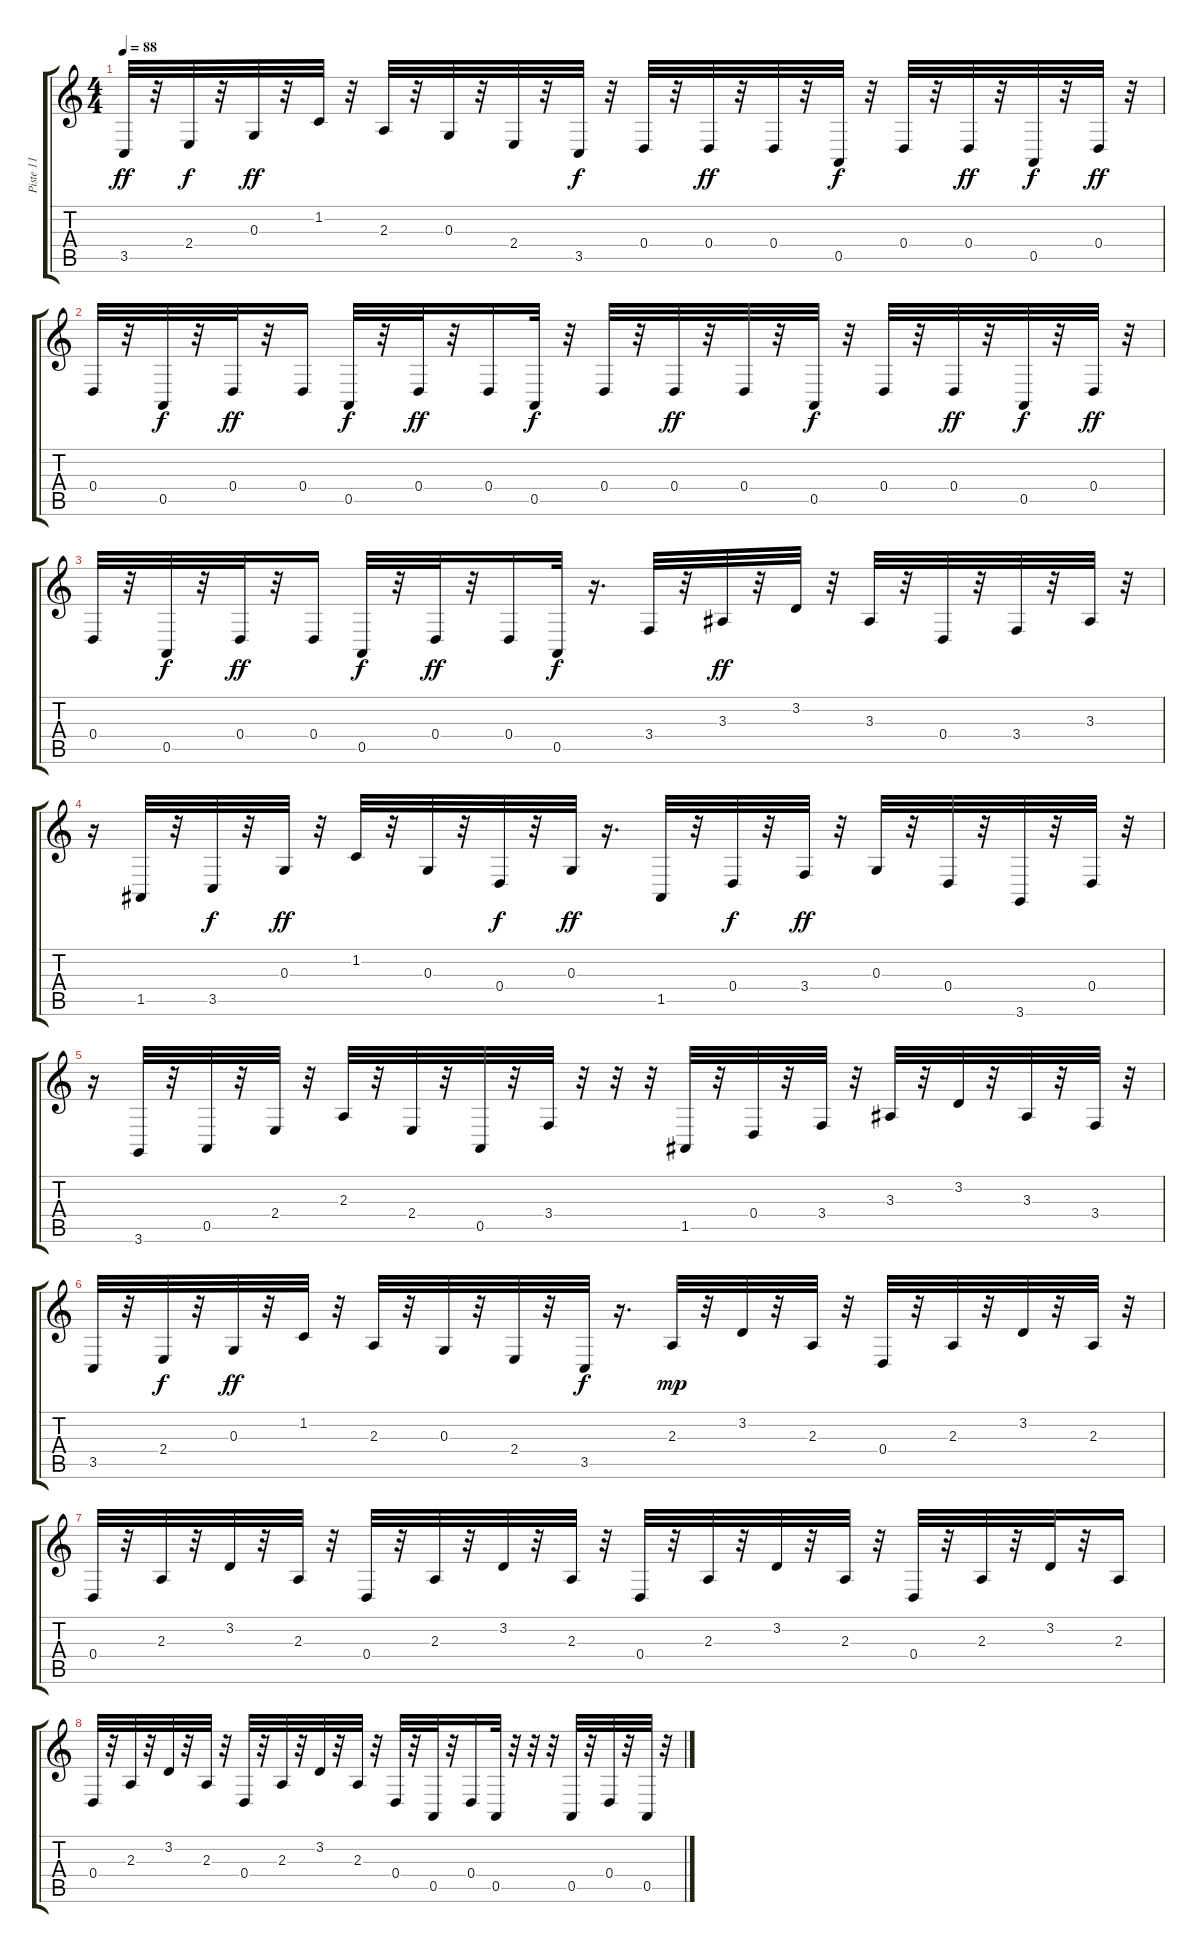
\track ("Piste 11" "Piste 11") {instrument pad3polysynth}
\staff {score tabs}
\tuning (E4 B3 G3 D3 A2 E2) {hide}
\ts (4 4)
\tempo 88
\clef g2
\ks c
3.5.32{dy ff} r.32 2.4.32{dy f} r.32 0.3.32{dy ff} r.32 1.2.32 r.32 2.3.32 r.32 0.3.32 r.32 2.4.32 r.32 3.5.32{dy f} r.32 0.4.32 r.32 0.4.32{dy ff} r.32 0.4.32 r.32 0.5.32{dy f} r.32 0.4.32 r.32 0.4.32{dy ff} r.32 0.5.32{dy f} r.32 0.4.32{dy ff} r.32 |
0.4.32 r.32 0.5.32{dy f} r.32 0.4.32{dy ff} r.32 0.4.16 0.5.32{dy f} r.32 0.4.32{dy ff} r.32 0.4.16 0.5.32{dy f} r.32 0.4.32 r.32 0.4.32{dy ff} r.32 0.4.32 r.32 0.5.32{dy f} r.32 0.4.32 r.32 0.4.32{dy ff} r.32 0.5.32{dy f} r.32 0.4.32{dy ff} r.32 |
0.4.32 r.32 0.5.32{dy f} r.32 0.4.32{dy ff} r.32 0.4.16 0.5.32{dy f} r.32 0.4.32{dy ff} r.32 0.4.16 0.5.32{dy f} r.16{d} 3.4.32 r.32 3.3.32{dy ff} r.32 3.2.32 r.32 3.3.32 r.32 0.4.32 r.32 3.4.32 r.32 3.3.32 r.32 |
r.16 1.5.32 r.32 3.5.32{dy f} r.32 0.3.32{dy ff} r.32 1.2.32 r.32 0.3.32 r.32 0.4.32{dy f} r.32 0.3.32{dy ff} r.16{d} 1.5.32 r.32 0.4.32{dy f} r.32 3.4.32{dy ff} r.32 0.3.32 r.32 0.4.32 r.32 3.6.32 r.32 0.4.32 r.32 |
r.16 3.6.32 r.32 0.5.32 r.32 2.4.32 r.32 2.3.32 r.32 2.4.32 r.32 0.5.32 r.32 3.4.32 r.32 r.32 r.32 1.5.32 r.32 0.4.32 r.32 3.4.32 r.32 3.3.32 r.32 3.2.32 r.32 3.3.32 r.32 3.4.32 r.32 |
3.5.32 r.32 2.4.32{dy f} r.32 0.3.32{dy ff} r.32 1.2.32 r.32 2.3.32 r.32 0.3.32 r.32 2.4.32 r.32 3.5.32{dy f} r.16{d} 2.3.32{dy mp} r.32 3.2.32 r.32 2.3.32 r.32 0.4.32 r.32 2.3.32 r.32 3.2.32 r.32 2.3.32 r.32 |
0.4.32 r.32 2.3.32 r.32 3.2.32 r.32 2.3.32 r.32 0.4.32 r.32 2.3.32 r.32 3.2.32 r.32 2.3.32 r.32 0.4.32 r.32 2.3.32 r.32 3.2.32 r.32 2.3.32 r.32 0.4.32 r.32 2.3.32 r.32 3.2.32 r.32 2.3.16 |
0.4.32 r.32 2.3.32 r.32 3.2.32 r.32 2.3.32 r.32 0.4.32 r.32 2.3.32 r.32 3.2.32 r.32 2.3.32 r.32 0.4.32 r.32 0.5.32 r.32 0.4.16 0.5.32 r.32 r.32 r.32 0.5.32 r.32 0.4.32 r.32 0.5.32 r.32
